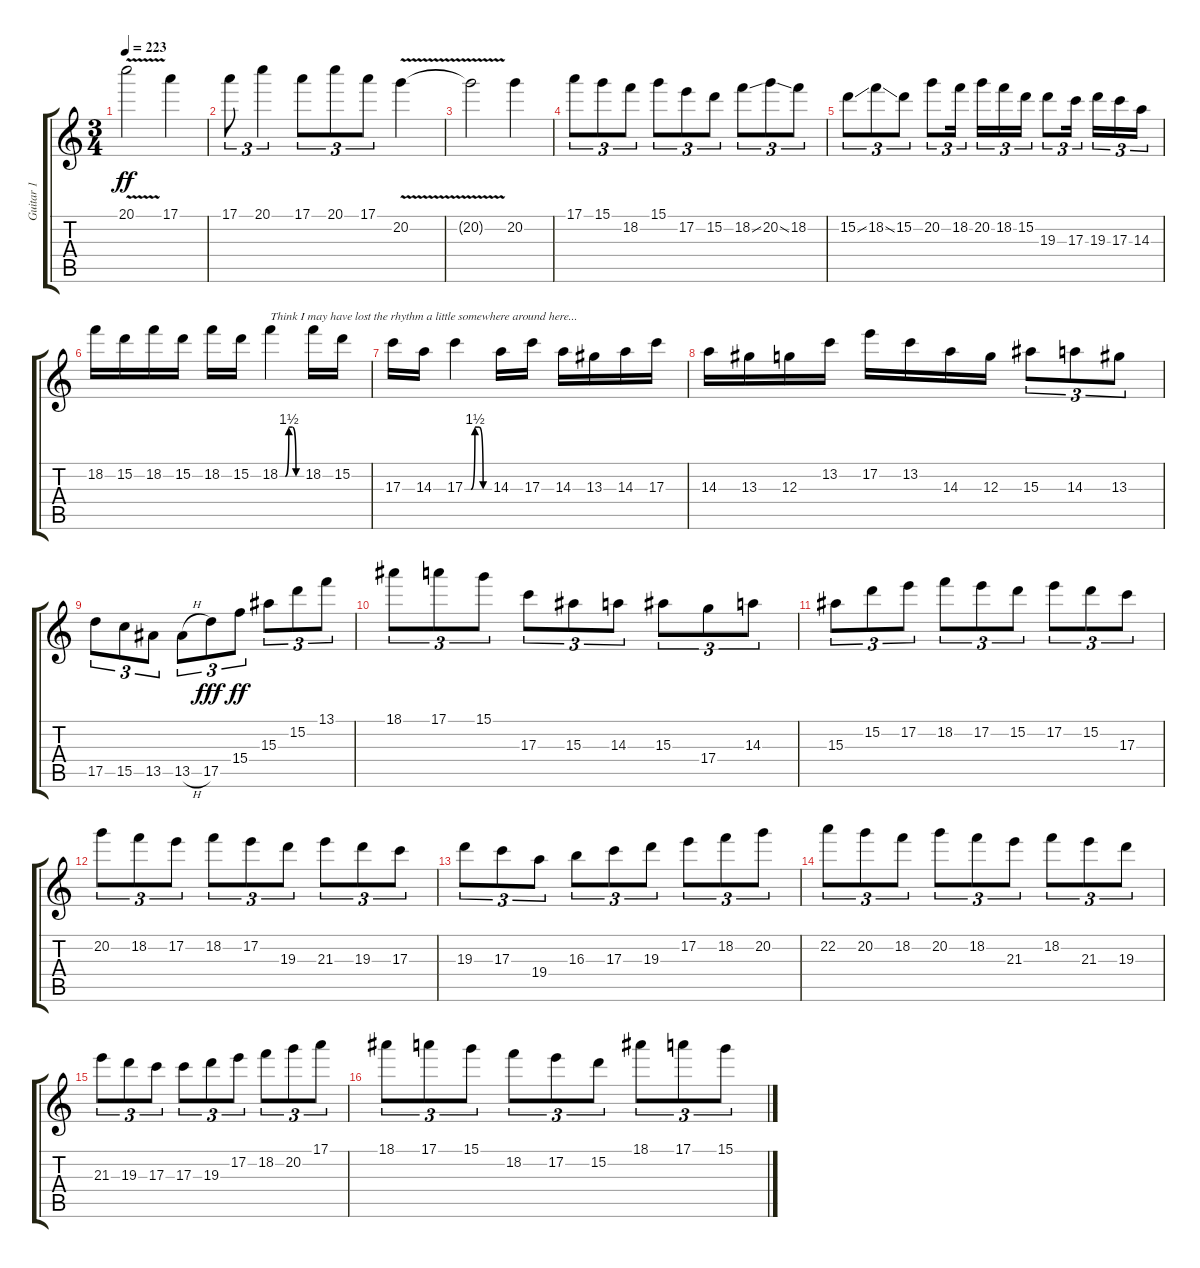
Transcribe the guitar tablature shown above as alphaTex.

\track ("Guitar 1" "Guitar 1") {instrument distortionguitar}
\staff {score tabs}
\tuning (E4 B3 G3 D3 A2 E2) {hide}
\ts (3 4)
\tempo 223
\clef g2
\ks c
20.1{v}.2{dy ff} 17.1.4 |
17.1.8{tu (3 2)} 20.1.4{tu (3 2)} 17.1.8{tu (3 2)} 20.1.8{tu (3 2)} 17.1.8{tu (3 2)} 20.2{v}.4 |
20.2{t}.2 20.2.4 |
17.1.8{tu (3 2)} 15.1.8{tu (3 2)} 18.2.8{tu (3 2)} 15.1.8{tu (3 2)} 17.2.8{tu (3 2)} 15.2.8{tu (3 2)} 18.2{ss}.8{tu (3 2)} 20.2{ss}.8{tu (3 2)} 18.2.8{tu (3 2)} |
15.2{ss}.8{tu (3 2)} 18.2{ss}.8{tu (3 2)} 15.2.8{tu (3 2)} 20.2.8{tu (3 2)} 18.2.16{tu (3 2)} 20.2.16{tu (3 2)} 18.2.16{tu (3 2)} 15.2.16{tu (3 2)} 19.3.8{tu (3 2)} 17.3.16{tu (3 2)} 19.3.16{tu (3 2)} 17.3.16{tu (3 2)} 14.3.16{tu (3 2)} |
18.2.16 15.2.16 18.2.16 15.2.16 18.2.16 15.2.16 18.2{be (custom 0 0 15 0 25 6 35 6 45 0 60 0)}.4{txt "Think I may have lost the rhythm a little somewhere around here..."} 18.2.16 15.2.16 |
17.3.16 14.3.16 17.3{be (custom 0 0 15 0 25 6 35 6 45 0 60 0)}.4 14.3.16 17.3.16 14.3.16 13.3.16 14.3.16 17.3.16 |
14.3.16 13.3.16 12.3.16 13.2.16 17.2.16 13.2.16 14.3.16 12.3.16 15.3.8{tu (3 2)} 14.3.8{tu (3 2)} 13.3.8{tu (3 2)} |
17.5.8{tu (3 2)} 15.5.8{tu (3 2)} 13.5.8{tu (3 2)} 13.5{h}.8{tu (3 2)} 17.5.8{tu (3 2) dy fff} 15.4.8{tu (3 2) dy ff} 15.3.8{tu (3 2)} 15.2.8{tu (3 2)} 13.1.8{tu (3 2)} |
18.1.8{tu (3 2)} 17.1.8{tu (3 2)} 15.1.8{tu (3 2)} 17.3.8{tu (3 2)} 15.3.8{tu (3 2)} 14.3.8{tu (3 2)} 15.3.8{tu (3 2)} 17.4.8{tu (3 2)} 14.3.8{tu (3 2)} |
15.3.8{tu (3 2)} 15.2.8{tu (3 2)} 17.2.8{tu (3 2)} 18.2.8{tu (3 2)} 17.2.8{tu (3 2)} 15.2.8{tu (3 2)} 17.2.8{tu (3 2)} 15.2.8{tu (3 2)} 17.3.8{tu (3 2)} |
20.2.8{tu (3 2)} 18.2.8{tu (3 2)} 17.2.8{tu (3 2)} 18.2.8{tu (3 2)} 17.2.8{tu (3 2)} 19.3.8{tu (3 2)} 21.3.8{tu (3 2)} 19.3.8{tu (3 2)} 17.3.8{tu (3 2)} |
19.3.8{tu (3 2)} 17.3.8{tu (3 2)} 19.4.8{tu (3 2)} 16.3.8{tu (3 2)} 17.3.8{tu (3 2)} 19.3.8{tu (3 2)} 17.2.8{tu (3 2)} 18.2.8{tu (3 2)} 20.2.8{tu (3 2)} |
22.2.8{tu (3 2)} 20.2.8{tu (3 2)} 18.2.8{tu (3 2)} 20.2.8{tu (3 2)} 18.2.8{tu (3 2)} 21.3.8{tu (3 2)} 18.2.8{tu (3 2)} 21.3.8{tu (3 2)} 19.3.8{tu (3 2)} |
21.3.8{tu (3 2)} 19.3.8{tu (3 2)} 17.3.8{tu (3 2)} 17.3.8{tu (3 2)} 19.3.8{tu (3 2)} 17.2.8{tu (3 2)} 18.2.8{tu (3 2)} 20.2.8{tu (3 2)} 17.1.8{tu (3 2)} |
18.1.8{tu (3 2)} 17.1.8{tu (3 2)} 15.1.8{tu (3 2)} 18.2.8{tu (3 2)} 17.2.8{tu (3 2)} 15.2.8{tu (3 2)} 18.1.8{tu (3 2)} 17.1.8{tu (3 2)} 15.1.8{tu (3 2)}
